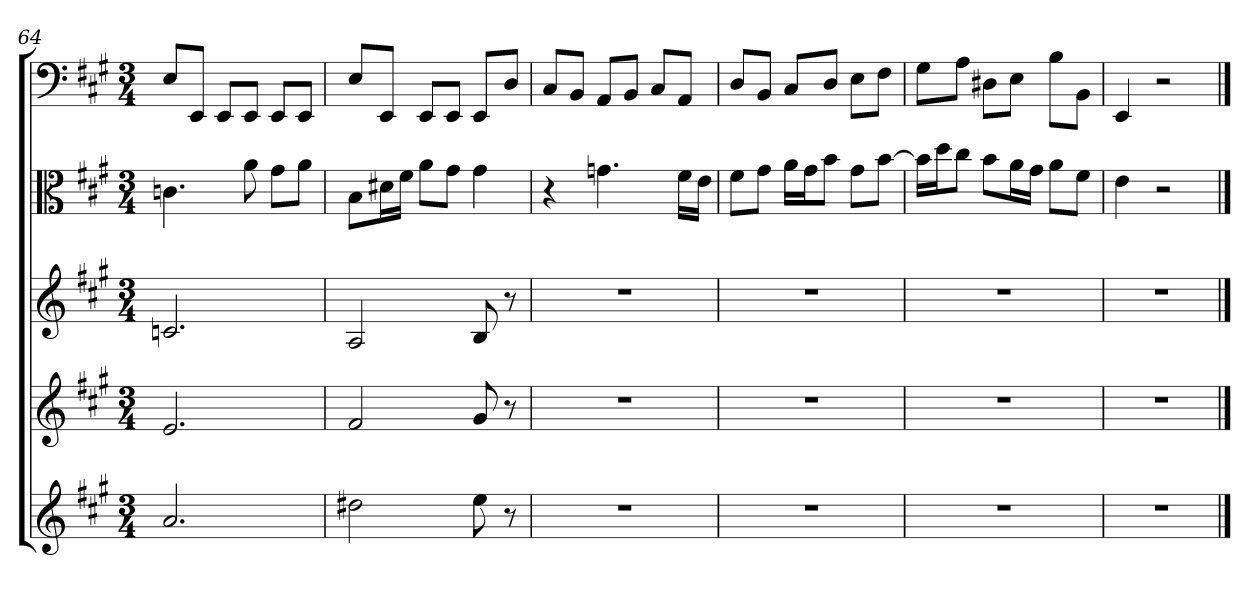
**kern	**kern	**kern	**kern	**kern
*part5	*part4	*part3	*part2	*part1
*staff5	*staff4	*staff3	*staff2	*staff1
*	*	*	*clefC3	*clefF4
*k[f#c#g#]	*k[f#c#g#]	*k[f#c#g#]	*k[f#c#g#]	*k[f#c#g#]
*A:	*A:	*A:	*A:	*A:
*M3/4	*M3/4	*M3/4	*M3/4	*M3/4
=64	=64	=64	=64	=64
2.a	2.e	2.cn	4.cn	8E/L
.	.	.	.	8EE/J
.	.	.	.	8EE/L
.	.	.	8a	8EE/J
.	.	.	8g#\L	8EE/L
.	.	.	8a\J	8EE/J
=65	=65	=65	=65	=65
2dd#X	2f#	2A	8B\L	8E/L
.	.	.	16d#X\L	8EE/J
.	.	.	16f#\JJ	.
.	.	.	8a\L	8EE/L
.	.	.	8g#\J	8EE/J
8ee	8g#	8B	4g#	8EE/L
8r	8r	8r	.	8D/J
=66	=66	=66	=66	=66
2.r	2.r	2.r	4r	8C#/L
.	.	.	.	8BB/J
.	.	.	4.gn	8AA/L
.	.	.	.	8BB/J
.	.	.	.	8C#/L
.	.	.	16f#\LL	8AA/J
.	.	.	16e\JJ	.
=67	=67	=67	=67	=67
2.r	2.r	2.r	8f#\L	8D/L
.	.	.	8g#\J	8BB/J
.	.	.	16a\LL	8C#/L
.	.	.	16g#\J	.
.	.	.	8b\J	8D/J
.	.	.	8g#\L	8E\L
.	.	.	[8b\J	8F#\J
=68	=68	=68	=68	=68
2.r	2.r	2.r	16b\LL]	8G#\L
.	.	.	16dd\J	.
.	.	.	8cc#\J	8A\J
.	.	.	8b\L	8D#X\L
.	.	.	16a\L	8E\J
.	.	.	16g#\JJ	.
.	.	.	8a\L	8B\L
.	.	.	8f#\J	8BB\J
=69	=69	=69	=69	=69
2.r	2.r	2.r	4e	4EE
.	.	.	2r	2r
==	==	==	==	==
*-	*-	*-	*-	*-
